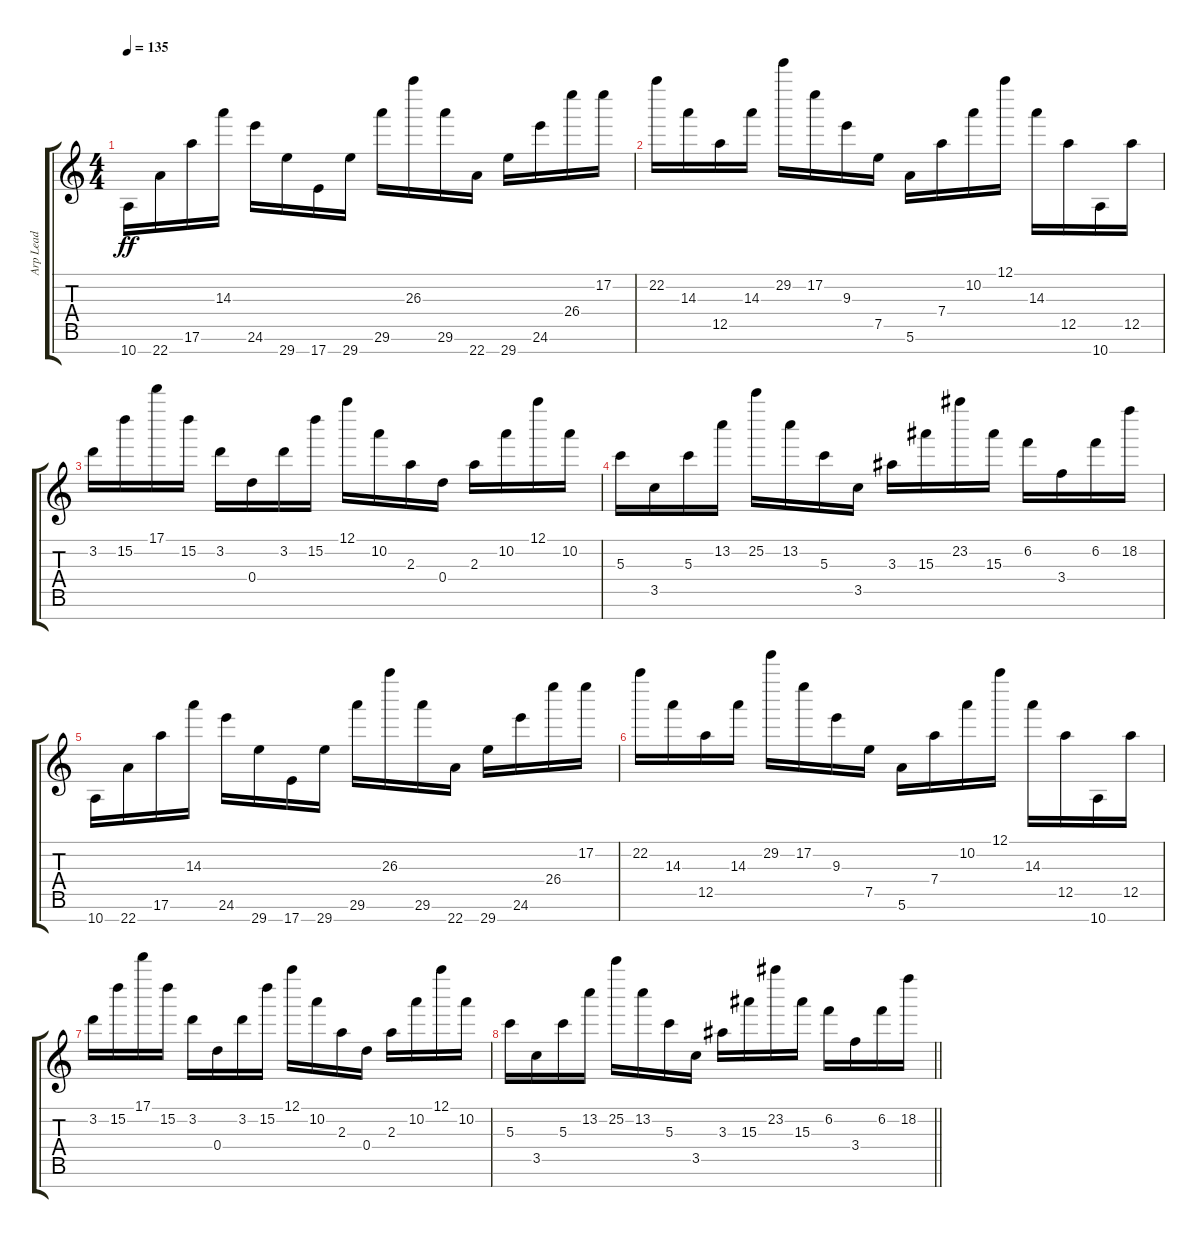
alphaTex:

\track ("Arp Lead" "Arp Lead") {instrument lead2sawtooth}
\staff {score tabs}
\tuning (A6 B5 G5 D5 A4 E4 B2) {hide}
\ts (4 4)
\tempo 135
\clef g2
\ks c
10.7.16{dy ff} 22.7.16 17.6.16 14.3.16 24.6.16 29.7.16 17.7.16 29.7.16 29.6.16 26.3.16 29.6.16 22.7.16 29.7.16 24.6.16 26.4.16 17.2.16 |
22.2.16 14.3.16 12.5.16 14.3.16 29.2.16 17.2.16 9.3.16 7.5.16 5.6.16 7.4.16 10.2.16 12.1.16 14.3.16 12.5.16 10.7.16 12.5.16 |
3.2.16 15.2.16 17.1.16 15.2.16 3.2.16 0.4.16 3.2.16 15.2.16 12.1.16 10.2.16 2.3.16 0.4.16 2.3.16 10.2.16 12.1.16 10.2.16 |
5.3.16 3.5.16 5.3.16 13.2.16 25.2.16 13.2.16 5.3.16 3.5.16 3.3.16 15.3.16 23.2.16 15.3.16 6.2.16 3.4.16 6.2.16 18.2.16 |
10.7.16 22.7.16 17.6.16 14.3.16 24.6.16 29.7.16 17.7.16 29.7.16 29.6.16 26.3.16 29.6.16 22.7.16 29.7.16 24.6.16 26.4.16 17.2.16 |
22.2.16 14.3.16 12.5.16 14.3.16 29.2.16 17.2.16 9.3.16 7.5.16 5.6.16 7.4.16 10.2.16 12.1.16 14.3.16 12.5.16 10.7.16 12.5.16 |
3.2.16 15.2.16 17.1.16 15.2.16 3.2.16 0.4.16 3.2.16 15.2.16 12.1.16 10.2.16 2.3.16 0.4.16 2.3.16 10.2.16 12.1.16 10.2.16 |
\barLineRight lightlight
5.3.16 3.5.16 5.3.16 13.2.16 25.2.16 13.2.16 5.3.16 3.5.16 3.3.16 15.3.16 23.2.16 15.3.16 6.2.16 3.4.16 6.2.16 18.2.16
